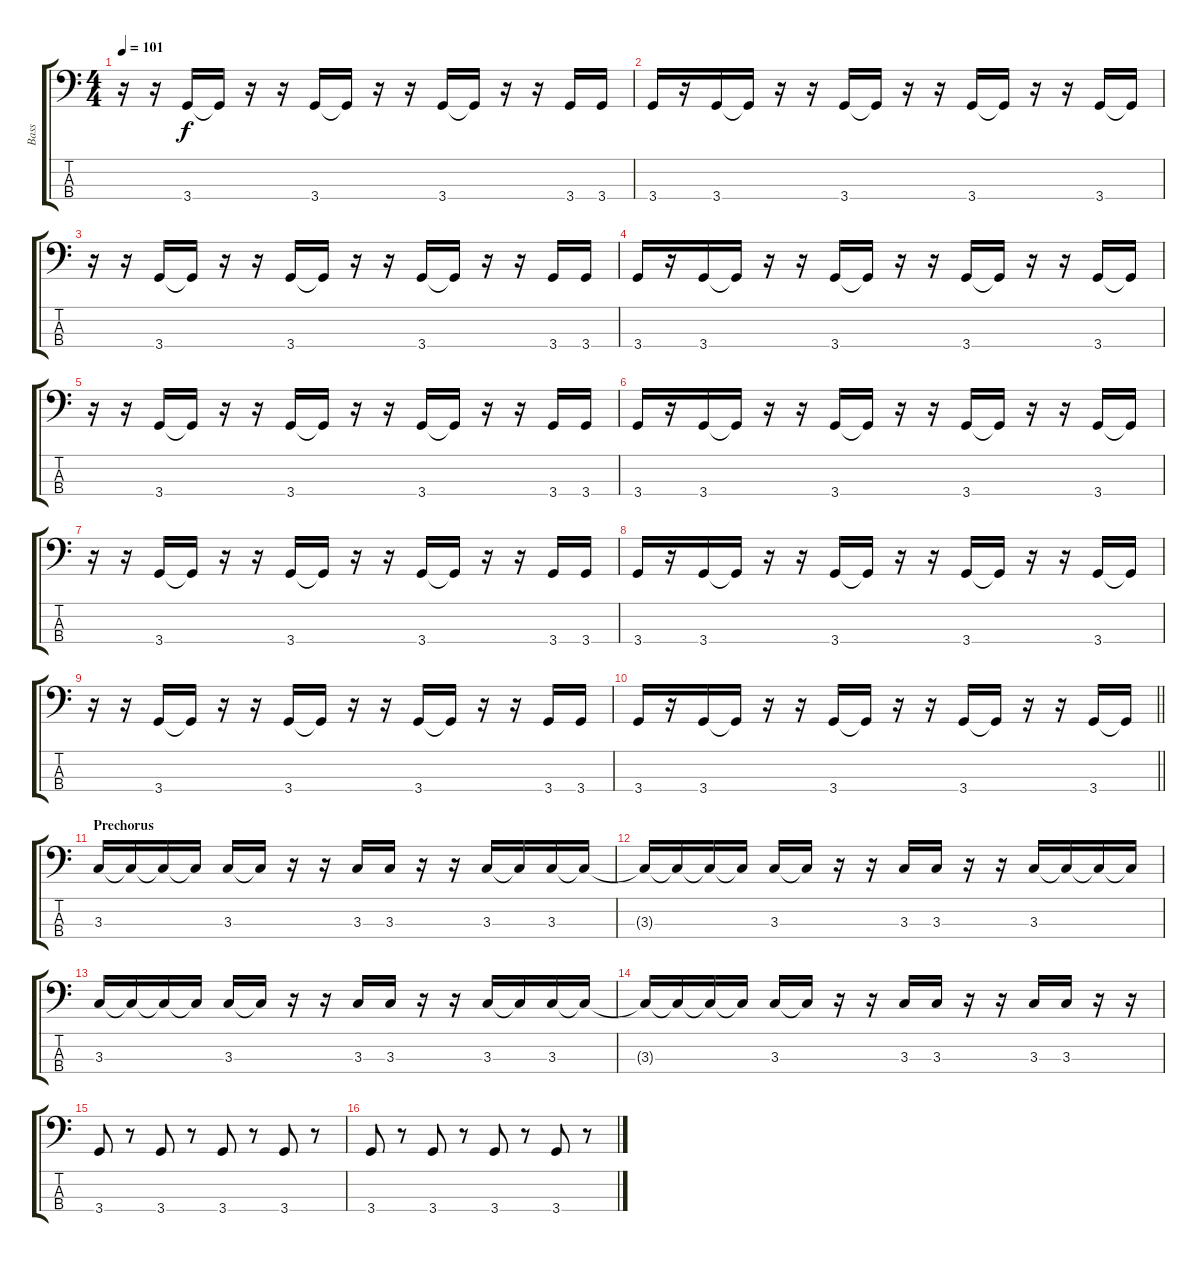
\track ("Bass" "Bass") {instrument electricbassfinger}
\staff {score tabs}
\tuning (G2 D2 A1 E1) {hide}
\ts (4 4)
\tempo 101
\clef f4
\ks c
r.16{dy f} r.16 3.4.16 3.4{t}.16 r.16 r.16 3.4.16 3.4{t}.16 r.16 r.16 3.4.16 3.4{t}.16 r.16 r.16 3.4.16 3.4.16 |
3.4.16 r.16 3.4.16 3.4{t}.16 r.16 r.16 3.4.16 3.4{t}.16 r.16 r.16 3.4.16 3.4{t}.16 r.16 r.16 3.4.16 3.4{t}.16 |
r.16 r.16 3.4.16 3.4{t}.16 r.16 r.16 3.4.16 3.4{t}.16 r.16 r.16 3.4.16 3.4{t}.16 r.16 r.16 3.4.16 3.4.16 |
3.4.16 r.16 3.4.16 3.4{t}.16 r.16 r.16 3.4.16 3.4{t}.16 r.16 r.16 3.4.16 3.4{t}.16 r.16 r.16 3.4.16 3.4{t}.16 |
r.16 r.16 3.4.16 3.4{t}.16 r.16 r.16 3.4.16 3.4{t}.16 r.16 r.16 3.4.16 3.4{t}.16 r.16 r.16 3.4.16 3.4.16 |
3.4.16 r.16 3.4.16 3.4{t}.16 r.16 r.16 3.4.16 3.4{t}.16 r.16 r.16 3.4.16 3.4{t}.16 r.16 r.16 3.4.16 3.4{t}.16 |
r.16 r.16 3.4.16 3.4{t}.16 r.16 r.16 3.4.16 3.4{t}.16 r.16 r.16 3.4.16 3.4{t}.16 r.16 r.16 3.4.16 3.4.16 |
3.4.16 r.16 3.4.16 3.4{t}.16 r.16 r.16 3.4.16 3.4{t}.16 r.16 r.16 3.4.16 3.4{t}.16 r.16 r.16 3.4.16 3.4{t}.16 |
r.16 r.16 3.4.16 3.4{t}.16 r.16 r.16 3.4.16 3.4{t}.16 r.16 r.16 3.4.16 3.4{t}.16 r.16 r.16 3.4.16 3.4.16 |
\barLineRight lightlight
3.4.16 r.16 3.4.16 3.4{t}.16 r.16 r.16 3.4.16 3.4{t}.16 r.16 r.16 3.4.16 3.4{t}.16 r.16 r.16 3.4.16 3.4{t}.16 |
\section ("" "Prechorus")
3.3.16 3.3{t}.16 3.3{t}.16 3.3{t}.16 3.3.16 3.3{t}.16 r.16 r.16 3.3.16 3.3.16 r.16 r.16 3.3.16 3.3{t}.16 3.3.16 3.3{t}.16 |
3.3{t}.16 3.3{t}.16 3.3{t}.16 3.3{t}.16 3.3.16 3.3{t}.16 r.16 r.16 3.3.16 3.3.16 r.16 r.16 3.3.16 3.3{t}.16 3.3{t}.16 3.3{t}.16 |
3.3.16 3.3{t}.16 3.3{t}.16 3.3{t}.16 3.3.16 3.3{t}.16 r.16 r.16 3.3.16 3.3.16 r.16 r.16 3.3.16 3.3{t}.16 3.3.16 3.3{t}.16 |
3.3{t}.16 3.3{t}.16 3.3{t}.16 3.3{t}.16 3.3.16 3.3{t}.16 r.16 r.16 3.3.16 3.3.16 r.16 r.16 3.3.16 3.3.16 r.16 r.16 |
3.4.8 r.8 3.4.8 r.8 3.4.8 r.8 3.4.8 r.8 |
3.4.8 r.8 3.4.8 r.8 3.4.8 r.8 3.4.8 r.8
